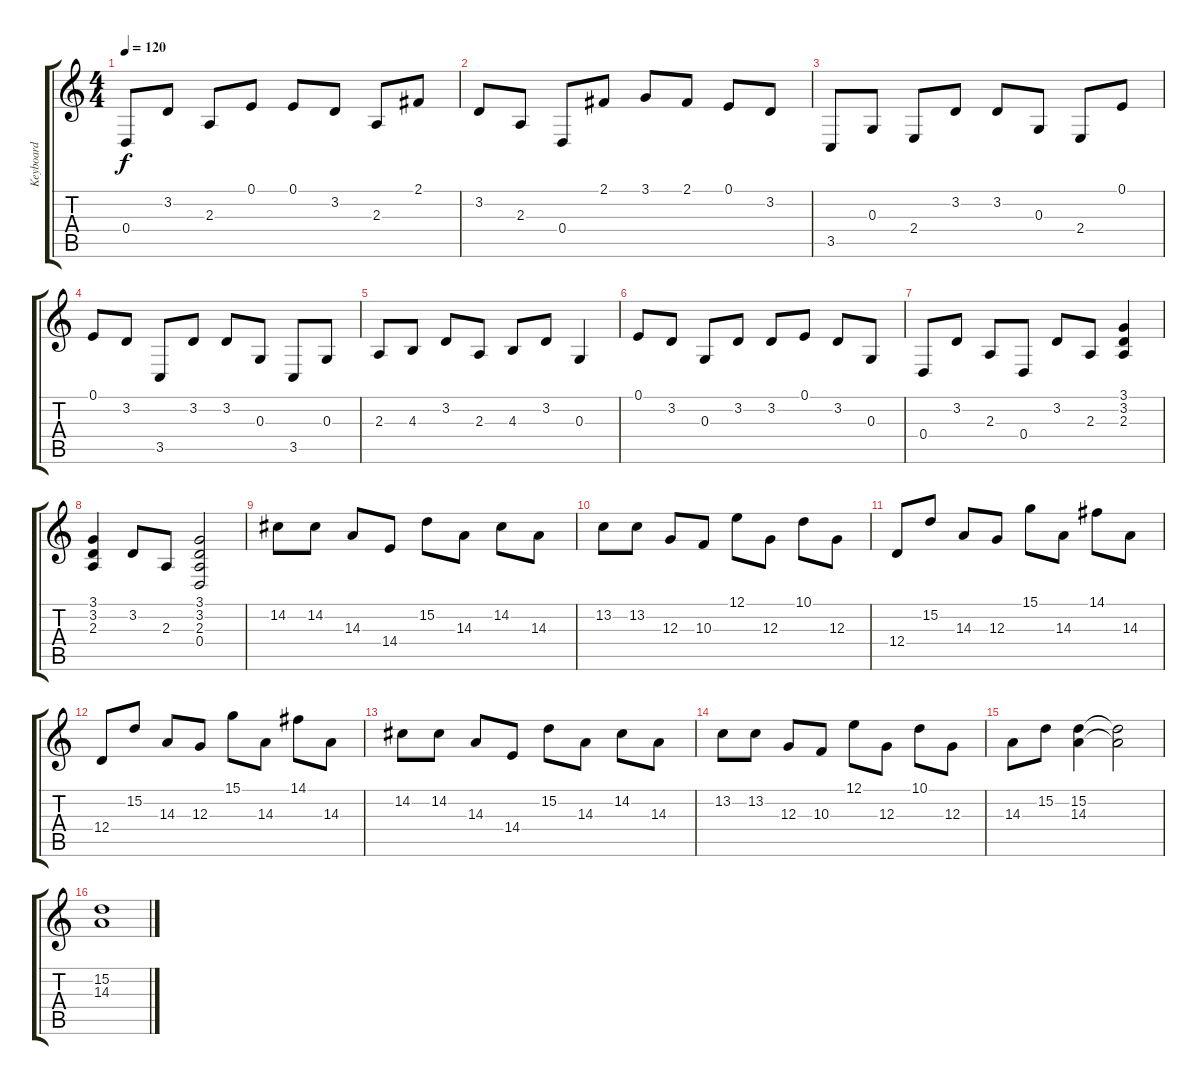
\track ("Keyboard" "Keyboard") {instrument churchorgan}
\staff {score tabs}
\tuning (E4 B3 G3 D3 A2 E2) {hide}
\ts (4 4)
\tempo 120
\clef g2
\ks c
0.4.8{dy f} 3.2.8 2.3.8 0.1.8 0.1.8 3.2.8 2.3.8 2.1.8 |
3.2.8 2.3.8 0.4.8 2.1.8 3.1.8 2.1.8 0.1.8 3.2.8 |
3.5.8 0.3.8 2.4.8 3.2.8 3.2.8 0.3.8 2.4.8 0.1.8 |
0.1.8 3.2.8 3.5.8 3.2.8 3.2.8 0.3.8 3.5.8 0.3.8 |
2.3.8 4.3.8 3.2.8 2.3.8 4.3.8 3.2.8 0.3.4 |
0.1.8 3.2.8 0.3.8 3.2.8 3.2.8 0.1.8 3.2.8 0.3.8 |
0.4.8 3.2.8 2.3.8 0.4.8 3.2.8 2.3.8 (3.1 3.2 2.3).4 |
(3.1 3.2 2.3).4 3.2.8 2.3.8 (3.1 3.2 2.3 0.4).2 |
14.2.8 14.2.8 14.3.8 14.4.8 15.2.8 14.3.8 14.2.8 14.3.8 |
13.2.8 13.2.8 12.3.8 10.3.8 12.1.8 12.3.8 10.1.8 12.3.8 |
12.4.8 15.2.8 14.3.8 12.3.8 15.1.8 14.3.8 14.1.8 14.3.8 |
12.4.8 15.2.8 14.3.8 12.3.8 15.1.8 14.3.8 14.1.8 14.3.8 |
14.2.8 14.2.8 14.3.8 14.4.8 15.2.8 14.3.8 14.2.8 14.3.8 |
13.2.8 13.2.8 12.3.8 10.3.8 12.1.8 12.3.8 10.1.8 12.3.8 |
14.3.8 15.2.8 (15.2 14.3).4 (15.2{t} 14.3{t}).2 |
(15.2 14.3).1
